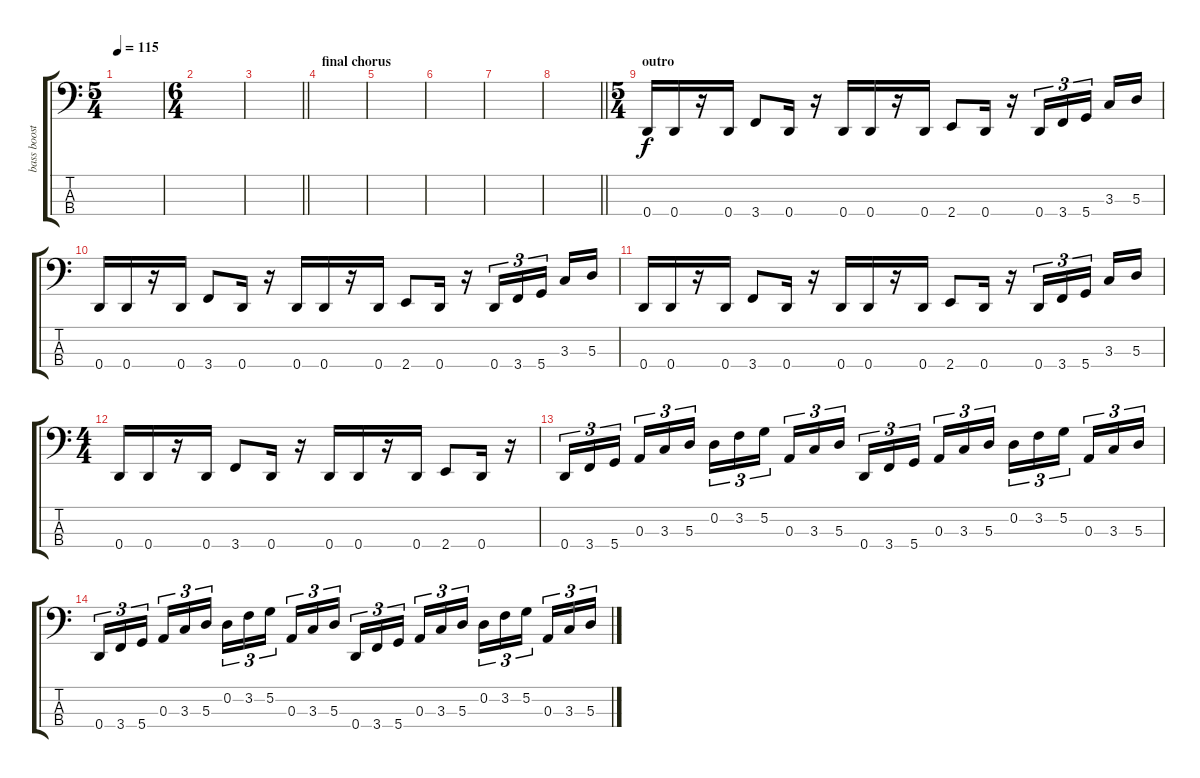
\track ("bass boost" "bass boost") {instrument slapbass2}
\staff {score tabs}
\tuning (G2 D2 A1 D1) {hide}
\ts (5 4)
\tempo 115
\clef f4
\ks c
|
\ts (6 4)
|
\barLineRight lightlight
|
\section ("" "final chorus")
|
|
|
|
\barLineRight lightlight
|
\ts (5 4)
\section ("" "outro")
0.4.16 0.4.16 r.16 0.4.16 3.4.8 0.4.16 r.16 0.4.16 0.4.16 r.16 0.4.16 2.4.8 0.4.16 r.16 0.4.16{tu (3 2)} 3.4.16{tu (3 2)} 5.4.16{tu (3 2) beam splitsecondary} 3.3.16 5.3.16 |
0.4.16 0.4.16 r.16 0.4.16 3.4.8 0.4.16 r.16 0.4.16 0.4.16 r.16 0.4.16 2.4.8 0.4.16 r.16 0.4.16{tu (3 2)} 3.4.16{tu (3 2)} 5.4.16{tu (3 2) beam splitsecondary} 3.3.16 5.3.16 |
0.4.16 0.4.16 r.16 0.4.16 3.4.8 0.4.16 r.16 0.4.16 0.4.16 r.16 0.4.16 2.4.8 0.4.16 r.16 0.4.16{tu (3 2)} 3.4.16{tu (3 2)} 5.4.16{tu (3 2) beam splitsecondary} 3.3.16 5.3.16 |
\ts (4 4)
0.4.16 0.4.16 r.16 0.4.16 3.4.8 0.4.16 r.16 0.4.16 0.4.16 r.16 0.4.16 2.4.8 0.4.16 r.16 |
0.4.16{tu (3 2)} 3.4.16{tu (3 2)} 5.4.16{tu (3 2) beam splitsecondary} 0.3.16{tu (3 2)} 3.3.16{tu (3 2)} 5.3.16{tu (3 2)} 0.2.16{tu (3 2)} 3.2.16{tu (3 2)} 5.2.16{tu (3 2) beam splitsecondary} 0.3.16{tu (3 2)} 3.3.16{tu (3 2)} 5.3.16{tu (3 2)} 0.4.16{tu (3 2)} 3.4.16{tu (3 2)} 5.4.16{tu (3 2) beam splitsecondary} 0.3.16{tu (3 2)} 3.3.16{tu (3 2)} 5.3.16{tu (3 2)} 0.2.16{tu (3 2)} 3.2.16{tu (3 2)} 5.2.16{tu (3 2) beam splitsecondary} 0.3.16{tu (3 2)} 3.3.16{tu (3 2)} 5.3.16{tu (3 2)} |
0.4.16{tu (3 2)} 3.4.16{tu (3 2)} 5.4.16{tu (3 2) beam splitsecondary} 0.3.16{tu (3 2)} 3.3.16{tu (3 2)} 5.3.16{tu (3 2)} 0.2.16{tu (3 2)} 3.2.16{tu (3 2)} 5.2.16{tu (3 2) beam splitsecondary} 0.3.16{tu (3 2)} 3.3.16{tu (3 2)} 5.3.16{tu (3 2)} 0.4.16{tu (3 2)} 3.4.16{tu (3 2)} 5.4.16{tu (3 2) beam splitsecondary} 0.3.16{tu (3 2)} 3.3.16{tu (3 2)} 5.3.16{tu (3 2)} 0.2.16{tu (3 2)} 3.2.16{tu (3 2)} 5.2.16{tu (3 2) beam splitsecondary} 0.3.16{tu (3 2)} 3.3.16{tu (3 2)} 5.3.16{tu (3 2)}
